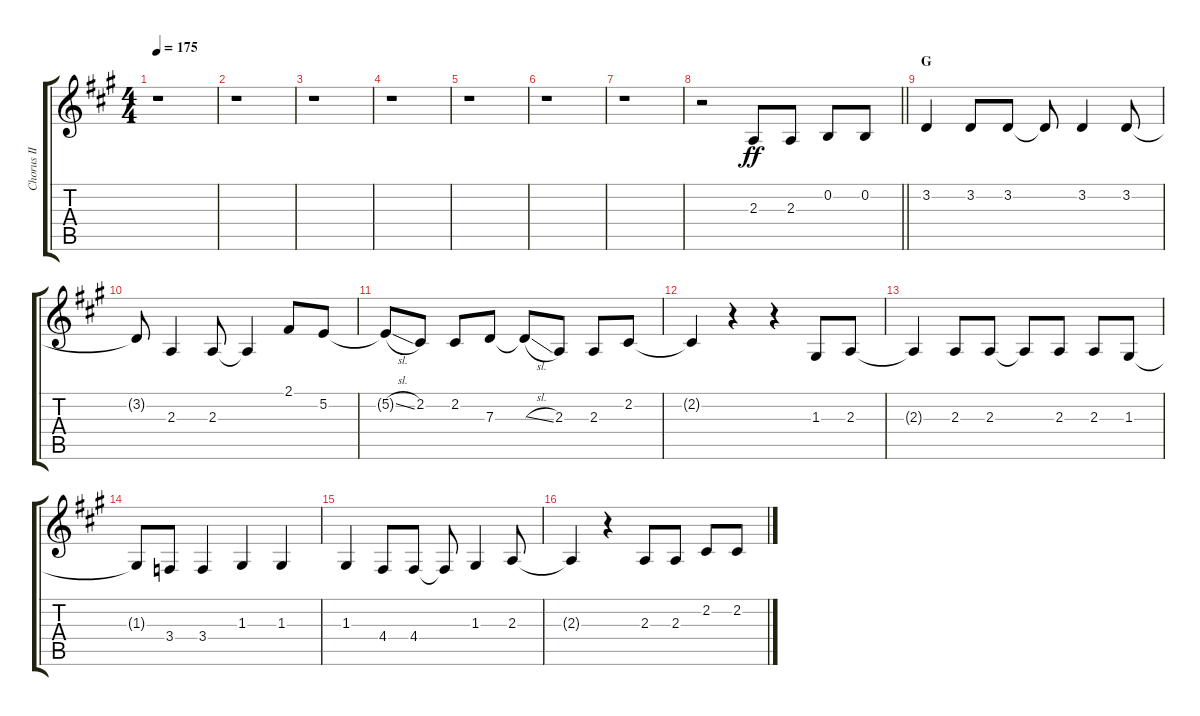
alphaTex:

\track ("Chorus II" "Chorus II") {instrument voiceoohs}
\staff {score tabs}
\tuning (E4 B3 G3 D3 A2 E2) {hide}
\ts (4 4)
\tempo 175
\clef g2
\ks a
r.1{dy f} |
r.1 |
r.1 |
r.1 |
r.1 |
r.1 |
r.1 |
\barLineRight lightlight
r.2 2.3.8{dy ff} 2.3.8 0.2.8 0.2.8 |
\section ("" "G")
3.2.4 3.2.8 3.2.8 3.2{t}.8 3.2.4 3.2.8 |
3.2{t}.8 2.3.4 2.3.8 2.3{t}.4 2.1.8 5.2.8 |
5.2{sl t}.8 2.2.8 2.2.8 7.3.8 7.3{sl t}.8 2.3.8 2.3.8 2.2.8 |
2.2{t}.4 r.4 r.4 1.3.8 2.3.8 |
2.3{t}.4 2.3.8 2.3.8 2.3{t}.8 2.3.8 2.3.8 1.3.8 |
1.3{t}.8 3.4.8 3.4.4 1.3.4 1.3.4 |
1.3.4 4.4.8 4.4.8 4.4{t}.8 1.3.4 2.3.8 |
2.3{t}.4 r.4 2.3.8 2.3.8 2.2.8 2.2.8
